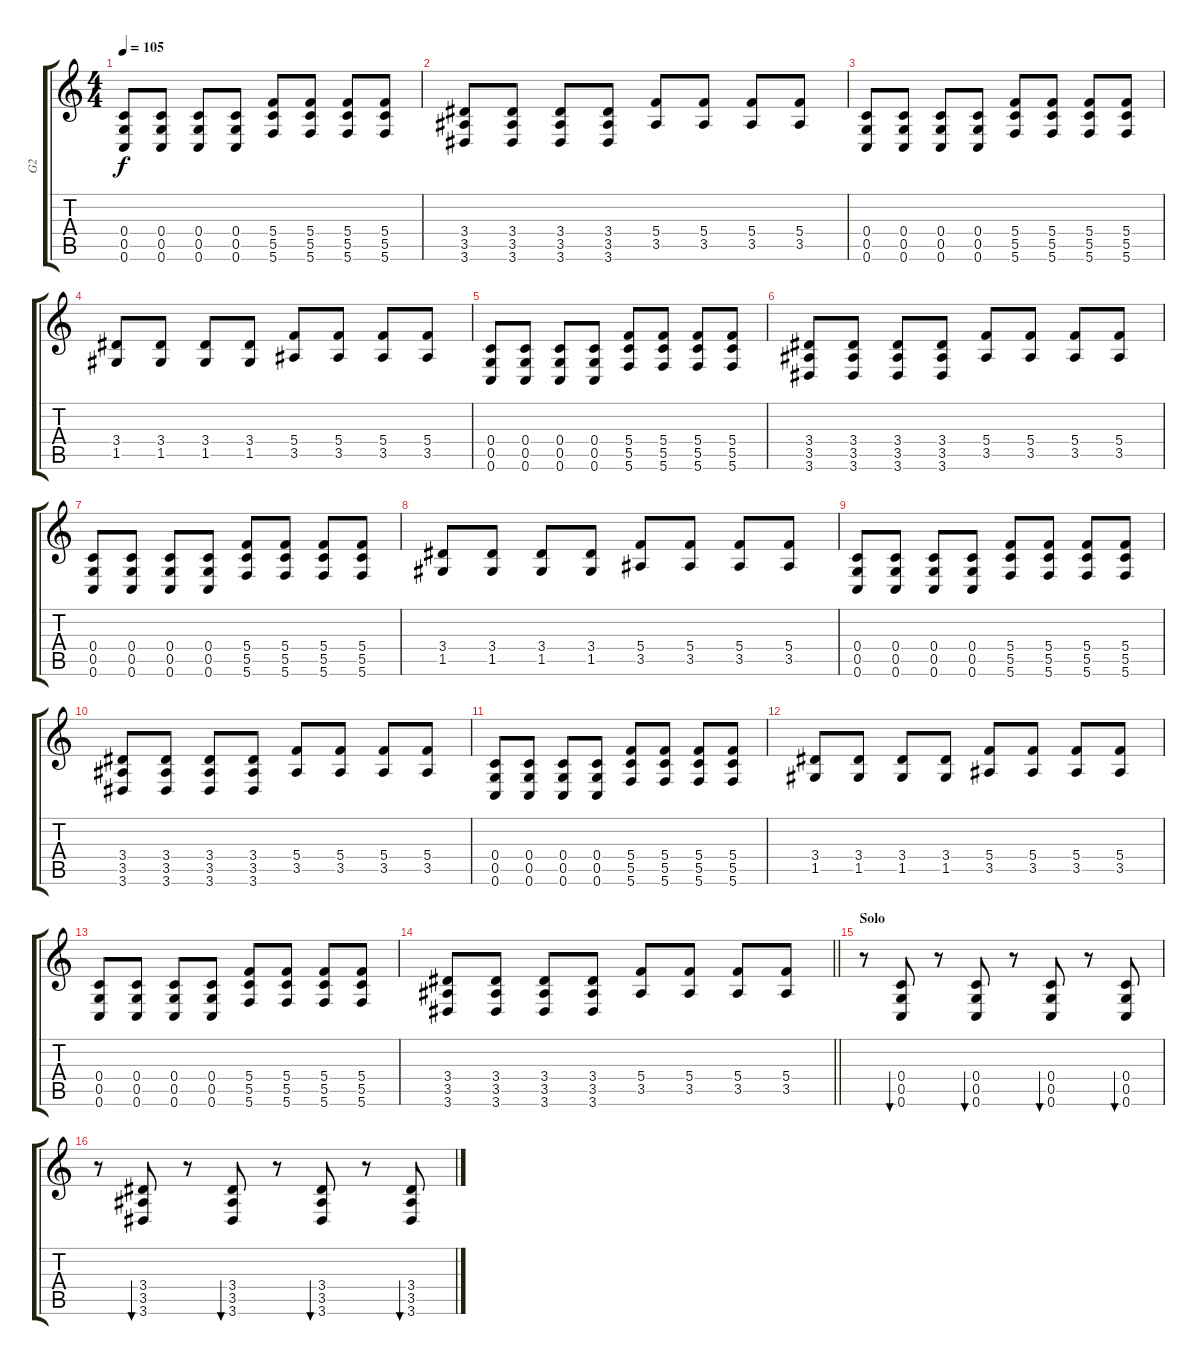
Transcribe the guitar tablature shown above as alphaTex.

\track ("G2" "G2") {instrument distortionguitar}
\staff {score tabs}
\tuning (D4 A3 F3 C3 G2 C2) {hide}
\ts (4 4)
\tempo 105
\clef g2
\ks c
(0.4 0.5 0.6).8{dy f} (0.4 0.5 0.6).8 (0.4 0.5 0.6).8 (0.4 0.5 0.6).8 (5.4 5.5 5.6).8 (5.4 5.5 5.6).8 (5.4 5.5 5.6).8 (5.4 5.5 5.6).8 |
(3.4 3.5 3.6).8 (3.4 3.5 3.6).8 (3.4 3.5 3.6).8 (3.4 3.5 3.6).8 (5.4 3.5).8 (5.4 3.5).8 (5.4 3.5).8 (5.4 3.5).8 |
(0.4 0.5 0.6).8 (0.4 0.5 0.6).8 (0.4 0.5 0.6).8 (0.4 0.5 0.6).8 (5.4 5.5 5.6).8 (5.4 5.5 5.6).8 (5.4 5.5 5.6).8 (5.4 5.5 5.6).8 |
(3.4 1.5).8 (3.4 1.5).8 (3.4 1.5).8 (3.4 1.5).8 (5.4 3.5).8 (5.4 3.5).8 (5.4 3.5).8 (5.4 3.5).8 |
(0.4 0.5 0.6).8 (0.4 0.5 0.6).8 (0.4 0.5 0.6).8 (0.4 0.5 0.6).8 (5.4 5.5 5.6).8 (5.4 5.5 5.6).8 (5.4 5.5 5.6).8 (5.4 5.5 5.6).8 |
(3.4 3.5 3.6).8 (3.4 3.5 3.6).8 (3.4 3.5 3.6).8 (3.4 3.5 3.6).8 (5.4 3.5).8 (5.4 3.5).8 (5.4 3.5).8 (5.4 3.5).8 |
(0.4 0.5 0.6).8 (0.4 0.5 0.6).8 (0.4 0.5 0.6).8 (0.4 0.5 0.6).8 (5.4 5.5 5.6).8 (5.4 5.5 5.6).8 (5.4 5.5 5.6).8 (5.4 5.5 5.6).8 |
(3.4 1.5).8 (3.4 1.5).8 (3.4 1.5).8 (3.4 1.5).8 (5.4 3.5).8 (5.4 3.5).8 (5.4 3.5).8 (5.4 3.5).8 |
(0.4 0.5 0.6).8 (0.4 0.5 0.6).8 (0.4 0.5 0.6).8 (0.4 0.5 0.6).8 (5.4 5.5 5.6).8 (5.4 5.5 5.6).8 (5.4 5.5 5.6).8 (5.4 5.5 5.6).8 |
(3.4 3.5 3.6).8 (3.4 3.5 3.6).8 (3.4 3.5 3.6).8 (3.4 3.5 3.6).8 (5.4 3.5).8 (5.4 3.5).8 (5.4 3.5).8 (5.4 3.5).8 |
(0.4 0.5 0.6).8 (0.4 0.5 0.6).8 (0.4 0.5 0.6).8 (0.4 0.5 0.6).8 (5.4 5.5 5.6).8 (5.4 5.5 5.6).8 (5.4 5.5 5.6).8 (5.4 5.5 5.6).8 |
(3.4 1.5).8 (3.4 1.5).8 (3.4 1.5).8 (3.4 1.5).8 (5.4 3.5).8 (5.4 3.5).8 (5.4 3.5).8 (5.4 3.5).8 |
(0.4 0.5 0.6).8 (0.4 0.5 0.6).8 (0.4 0.5 0.6).8 (0.4 0.5 0.6).8 (5.4 5.5 5.6).8 (5.4 5.5 5.6).8 (5.4 5.5 5.6).8 (5.4 5.5 5.6).8 |
\barLineRight lightlight
(3.4 3.5 3.6).8 (3.4 3.5 3.6).8 (3.4 3.5 3.6).8 (3.4 3.5 3.6).8 (5.4 3.5).8 (5.4 3.5).8 (5.4 3.5).8 (5.4 3.5).8 |
\section ("" "Solo")
r.8 (0.4 0.5 0.6).8{bu 120} r.8 (0.4 0.5 0.6).8{bu 120} r.8 (0.4 0.5 0.6).8{bu 120} r.8 (0.4 0.5 0.6).8{bu 120} |
r.8 (3.4 3.5 3.6).8{bu 120} r.8 (3.4 3.5 3.6).8{bu 120} r.8 (3.4 3.5 3.6).8{bu 120} r.8 (3.4 3.5 3.6).8{bu 120}
